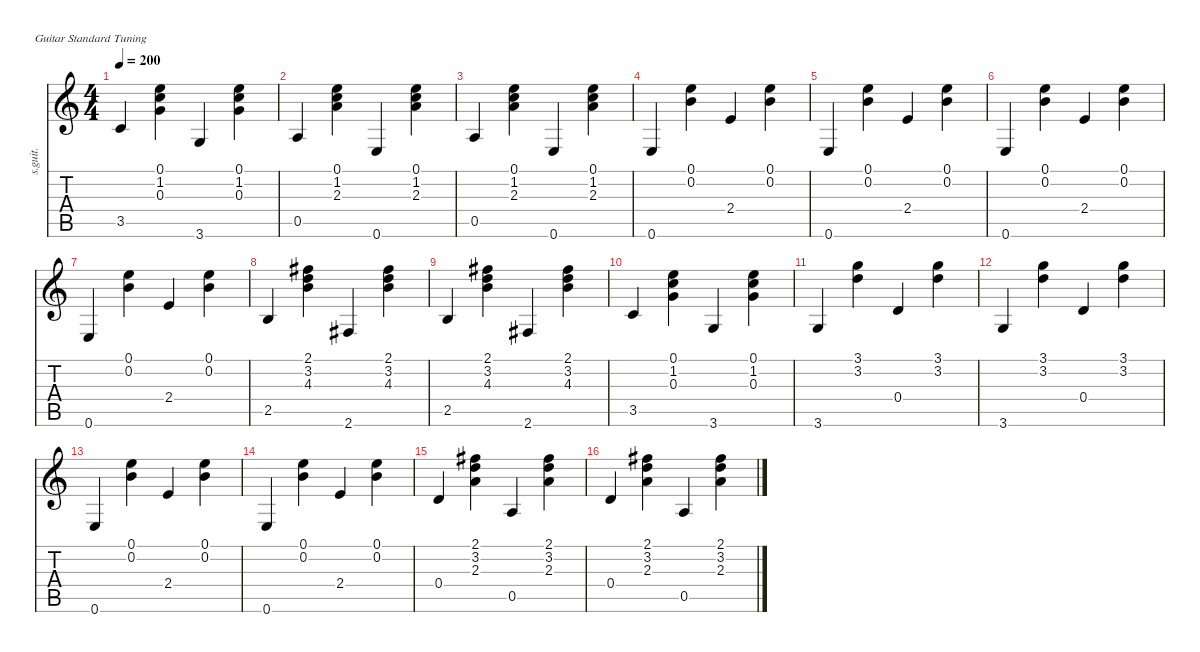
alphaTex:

\defaultSystemsLayout 4
\hideDynamics
\bracketExtendMode nobrackets
\track ("Steel Guitar" "s.guit.") {instrument acousticguitarsteel}
\staff {score tabs}
\tuning (E4 B3 G3 D3 A2 E2)
\ts (4 4)
\tempo 200
\clef g2
\ks c
3.5.4{dy mf beam Up} (0.1 1.2 0.3).4{beam Down} 3.6.4{beam Up} (0.1 1.2 0.3).4{beam Down} |
0.5.4{beam Up} (0.1 1.2 2.3).4{beam Down} 0.6.4{beam Up} (0.1 1.2 2.3).4{beam Down} |
0.5.4{beam Up} (0.1 1.2 2.3).4{beam Down} 0.6.4{beam Up} (0.1 1.2 2.3).4{beam Down} |
0.6.4{beam Up} (0.1 0.2).4{beam Down} 2.4.4{beam Up} (0.1 0.2).4{beam Down} |
0.6.4{beam Up} (0.1 0.2).4{beam Down} 2.4.4{beam Up} (0.1 0.2).4{beam Down} |
0.6.4{beam Up} (0.1 0.2).4{beam Down} 2.4.4{beam Up} (0.1 0.2).4{beam Down} |
0.6.4{beam Up} (0.1 0.2).4{beam Down} 2.4.4{beam Up} (0.1 0.2).4{beam Down} |
2.5.4{beam Up} (2.1{acc #} 3.2 4.3).4{beam Down} 2.6{acc #}.4{beam Up} (2.1{acc #} 3.2 4.3).4{beam Down} |
2.5.4{beam Up} (2.1{acc #} 3.2 4.3).4{beam Down} 2.6{acc #}.4{beam Up} (2.1{acc #} 3.2 4.3).4{beam Down} |
3.5.4{beam Up} (0.1 1.2 0.3).4{beam Down} 3.6.4{beam Up} (0.1 1.2 0.3).4{beam Down} |
3.6.4{beam Up} (3.1 3.2).4{beam Down} 0.4.4{beam Up} (3.1 3.2).4{beam Down} |
3.6.4{beam Up} (3.1 3.2).4{beam Down} 0.4.4{beam Up} (3.1 3.2).4{beam Down} |
0.6.4{beam Up} (0.1 0.2).4{beam Down} 2.4.4{beam Up} (0.1 0.2).4{beam Down} |
0.6.4{beam Up} (0.1 0.2).4{beam Down} 2.4.4{beam Up} (0.1 0.2).4{beam Down} |
0.4.4{beam Up} (2.1{acc #} 3.2 2.3).4{beam Down} 0.5.4{beam Up} (2.1{acc #} 3.2 2.3).4{beam Down} |
0.4.4{beam Up} (2.1{acc #} 3.2 2.3).4{beam Down} 0.5.4{beam Up} (2.1{acc #} 3.2 2.3).4{beam Down}
